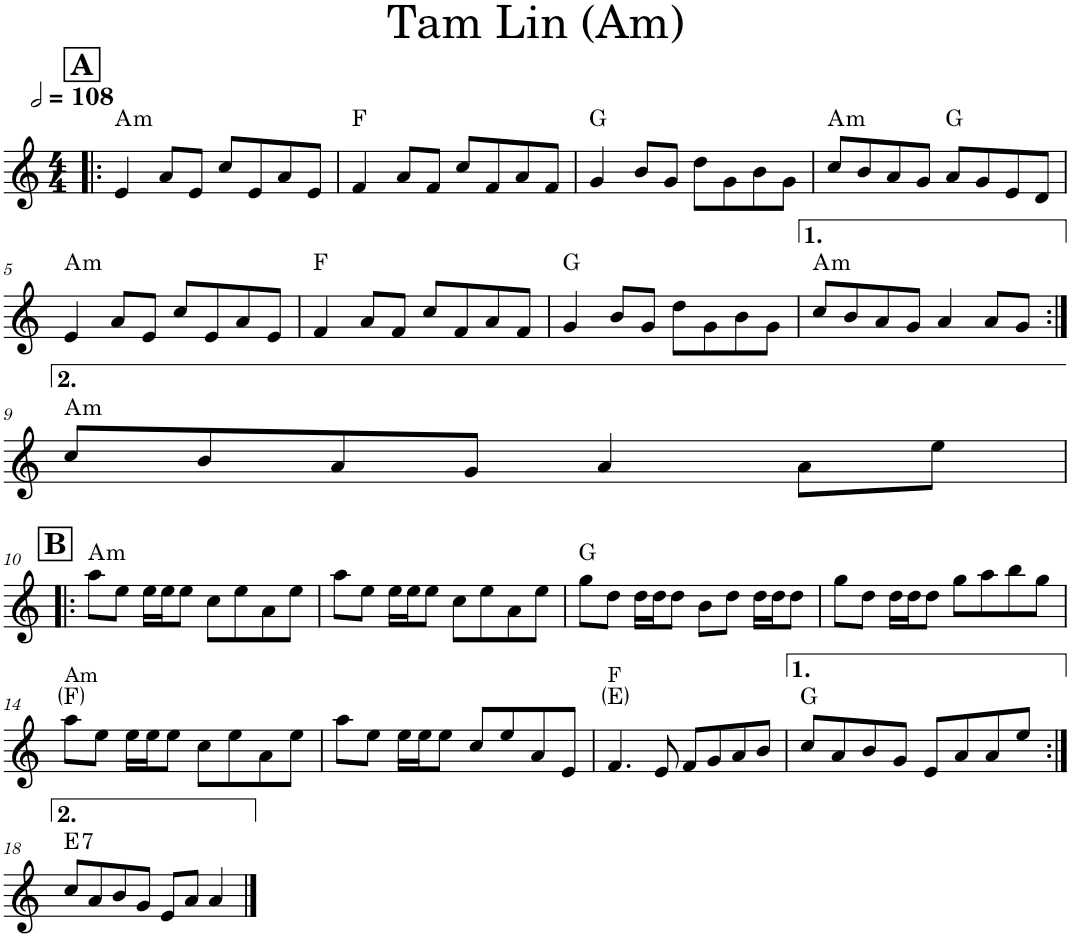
**kern	**harte
*part1	*part1
*staff1	*
*I"Piano	*
*I'Pno.	*
*clefG2	*
*k[]	*
*M4/4	*
*MM216	*
!!LO:REH:place=s1:a:B:cj:fs=14:t=A
=1!|:	=1!|:
!	!LO:H:kt=m
4e/	A:min
8a/L	.
8e/J	.
8cc/L	.
8e/	.
8a/	.
8e/J	.
=2	=2
4f/	F:maj
8a/L	.
8f/J	.
8cc/L	.
8f/	.
8a/	.
8f/J	.
=3	=3
4g/	G:maj
8b/L	.
8g/J	.
8dd\L	.
8g\	.
8b\	.
8g\J	.
=4	=4
!	!LO:H:kt=m
8cc/L	A:min
8b/	.
8a/	.
8g/J	.
8a/L	G:maj
8g/	.
8e/	.
8d/J	.
!!LO:LB:g=z
=5	=5
!	!LO:H:kt=m
4e/	A:min
8a/L	.
8e/J	.
8cc/L	.
8e/	.
8a/	.
8e/J	.
=6	=6
4f/	F:maj
8a/L	.
8f/J	.
8cc/L	.
8f/	.
8a/	.
8f/J	.
=7	=7
4g/	G:maj
8b/L	.
8g/J	.
8dd\L	.
8g\	.
8b\	.
8g\J	.
=8	=8
!	!LO:H:kt=m
8cc/L	A:min
8b/	.
8a/	.
8g/J	.
4a/	.
8a/L	.
8g/J	.
!!LO:LB:g=z
=9:|!	=9:|!
!	!LO:H:kt=m
8cc/L	A:min
8b/	.
8a/	.
8g/J	.
4a/	.
8a\L	.
8ee\J	.
!!LO:LB:g=z
!!LO:REH:place=s1:a:B:cj:fs=14:t=B
=10!|:	=10!|:
!	!LO:H:kt=m
8aa\L	A:min
8ee\J	.
16ee\LL	.
16ee\J	.
8ee\J	.
8cc\L	.
8ee\	.
8a\	.
8ee\J	.
=11	=11
8aa\L	.
8ee\J	.
16ee\LL	.
16ee\J	.
8ee\J	.
8cc\L	.
8ee\	.
8a\	.
8ee\J	.
=12	=12
8gg\L	G:maj
8dd\J	.
16dd\LL	.
16dd\J	.
8dd\J	.
8b\L	.
8dd\J	.
16dd\LL	.
16dd\J	.
8dd\J	.
=13	=13
8gg\L	.
8dd\J	.
16dd\LL	.
16dd\J	.
8dd\J	.
8gg\L	.
8aa\	.
8bb\	.
8gg\J	.
!!LO:LB:g=z
=14	=14
!LO:TX:a:t=Am	!
8aa\L	F:maj
8ee\J	.
16ee\LL	.
16ee\J	.
8ee\J	.
8cc\L	.
8ee\	.
8a\	.
8ee\J	.
=15	=15
8aa\L	.
8ee\J	.
16ee\LL	.
16ee\J	.
8ee\J	.
8cc/L	.
8ee/	.
8a/	.
8e/J	.
=16	=16
!LO:TX:a:t=F	!
4.f/	E:maj
8e/	.
8f/L	.
8gn/	.
8a/	.
8b/J	.
=17	=17
8cc/L	G:maj
8a/	.
8b/	.
8g/J	.
8e/L	.
8a/	.
8a/	.
8ee/J	.
!!LO:LB:g=z
=18:|!	=18:|!
!	!LO:H:kt=7
8cc/L	E:7
8a/	.
8b/	.
8gn/J	.
8e/L	.
8a/J	.
4a/	.
==	==
*-	*-
